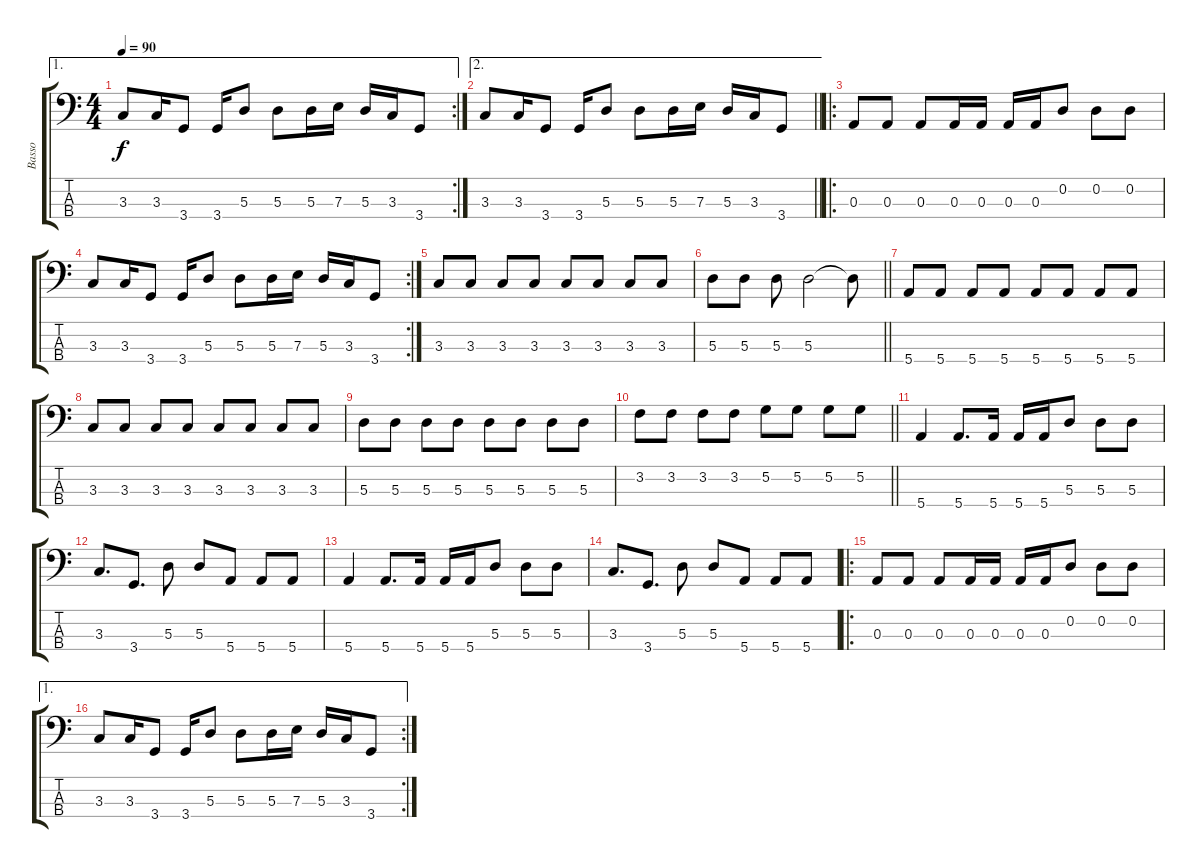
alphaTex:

\track ("Basso" "Basso") {instrument electricbassfinger}
\staff {score tabs}
\tuning (G2 D2 A1 E1) {hide}
\ae 1
\rc 2
\ts (4 4)
\tempo 90
\clef f4
\ks c
3.3.8{dy f} 3.3.16 3.4.8 3.4.16 5.3.8 5.3.8 5.3.16 7.3.16 5.3.16 3.3.16 3.4.8 |
\ae 2
\barLineRight lightlight
3.3.8 3.3.16 3.4.8 3.4.16 5.3.8 5.3.8 5.3.16 7.3.16 5.3.16 3.3.16 3.4.8 |
\ro
0.3.8 0.3.8 0.3.8 0.3.16 0.3.16 0.3.16 0.3.16 0.2.8 0.2.8 0.2.8 |
\rc 2
3.3.8 3.3.16 3.4.8 3.4.16 5.3.8 5.3.8 5.3.16 7.3.16 5.3.16 3.3.16 3.4.8 |
3.3.8 3.3.8 3.3.8 3.3.8 3.3.8 3.3.8 3.3.8 3.3.8 |
\barLineRight lightlight
5.3.8 5.3.8 5.3.8 5.3.2 5.3{t}.8 |
5.4.8 5.4.8 5.4.8 5.4.8 5.4.8 5.4.8 5.4.8 5.4.8 |
3.3.8 3.3.8 3.3.8 3.3.8 3.3.8 3.3.8 3.3.8 3.3.8 |
5.3.8 5.3.8 5.3.8 5.3.8 5.3.8 5.3.8 5.3.8 5.3.8 |
\barLineRight lightlight
3.2.8 3.2.8 3.2.8 3.2.8 5.2.8 5.2.8 5.2.8 5.2.8 |
5.4.4 5.4.8{d} 5.4.16 5.4.16 5.4.16 5.3.8 5.3.8 5.3.8 |
3.3.8{d} 3.4.8{d} 5.3.8 5.3.8 5.4.8 5.4.8 5.4.8 |
5.4.4 5.4.8{d} 5.4.16 5.4.16 5.4.16 5.3.8 5.3.8 5.3.8 |
3.3.8{d} 3.4.8{d} 5.3.8 5.3.8 5.4.8 5.4.8 5.4.8 |
\ro
0.3.8 0.3.8 0.3.8 0.3.16 0.3.16 0.3.16 0.3.16 0.2.8 0.2.8 0.2.8 |
\ae 1
\rc 2
3.3.8 3.3.16 3.4.8 3.4.16 5.3.8 5.3.8 5.3.16 7.3.16 5.3.16 3.3.16 3.4.8
